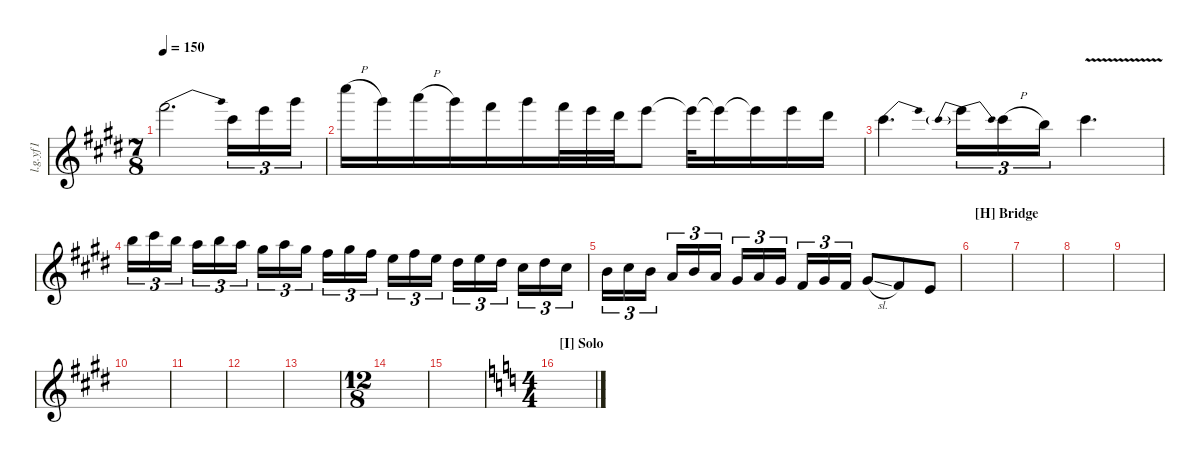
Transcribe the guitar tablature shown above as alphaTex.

\defaultSystemsLayout 4
\hideDynamics
\bracketExtendMode nobrackets
\otherSystemsTrackNameOrientation horizontal
\track ("Lead Guitar Yifeng 1 (by JWP)" "l.g.yf1") {instrument distortionguitar}
\staff {score}
\tuning (E4 B3 G3 D3 A2 E2 A1)
\ts (7 8)
\tempo 150
\clef g2
\ks c#minor
19.2{be (bend 0 0 15 4) acc #}.2{d dy f beam Down} 18.3{acc #}.16{tu (3 2) beam Down} 17.2{acc forcenatural}.16{tu (3 2) beam Down} 16.1{acc #}.16{tu (3 2) beam Down} |
21.1{h acc #}.16{beam Down} 16.1{acc #}.16{beam Down} 17.1{h acc forcenatural}.16{beam Down} 16.1{acc #}.16{beam Down} 19.2{acc #}.16{beam Down} 16.1{acc #}.16{beam Down} 19.2{acc #}.32{beam Down} 17.2{acc forcenatural}.32{beam Down} 16.2{acc #}.32{beam Down} 17.2{acc forcenatural}.8{beam Down} 17.2{t acc forcenatural}.32{beam Down} 17.2{t acc forcenatural}.16{beam Down} 17.2{t acc forcenatural}.16{beam Down} 17.2{acc forcenatural}.16{beam Down} 16.2{acc #}.16{beam Down} |
18.3{be (bend 0 0 15 6) acc #}.4{d beam Down} 18.3{be (prebendrelease 0 6 30 0)}.16{tu (3 2) beam Down} 18.3{h acc #}.16{tu (3 2) beam Down} 16.3{acc forcenatural}.16{tu (3 2) beam Down} 18.3{v acc #}.4{d beam Down} |
16.3{acc forcenatural}.16{tu (3 2) beam Down} 18.3{acc #}.16{tu (3 2) beam Down} 16.3{acc forcenatural}.16{tu (3 2) beam Down} 14.3{acc forcenatural}.16{tu (3 2) beam Down} 16.3{acc forcenatural}.16{tu (3 2) beam Down} 14.3{acc forcenatural}.16{tu (3 2) beam Down} 13.3{acc #}.16{tu (3 2) beam Down} 14.3{acc forcenatural}.16{tu (3 2) beam Down} 13.3{acc #}.16{tu (3 2) beam Down} 11.3{acc #}.16{tu (3 2) beam Down} 13.3{acc #}.16{tu (3 2) beam Down} 11.3{acc #}.16{tu (3 2) beam Down} 9.3{acc forcenatural}.16{tu (3 2) beam Down} 11.3{acc #}.16{tu (3 2) beam Down} 9.3{acc forcenatural}.16{tu (3 2) beam Down} 8.3{acc #}.16{tu (3 2) beam Down} 9.3{acc forcenatural}.16{tu (3 2) beam Down} 8.3{acc #}.16{tu (3 2) beam Down} 6.3{acc #}.16{tu (3 2) beam Down} 8.3{acc #}.16{tu (3 2) beam Down} 6.3{acc #}.16{tu (3 2) beam Down} |
9.4{acc forcenatural}.16{tu (3 2) beam Down} 6.3{acc #}.16{tu (3 2) beam Down} 9.4{acc forcenatural}.16{tu (3 2) beam Down} 7.4{acc forcenatural}.16{tu (3 2) beam Up} 9.4{acc forcenatural}.16{tu (3 2) beam Up} 7.4{acc forcenatural}.16{tu (3 2) beam Up} 6.4{acc #}.16{tu (3 2) beam Up} 7.4{acc forcenatural}.16{tu (3 2) beam Up} 6.4{acc #}.16{tu (3 2) beam Up} 9.5{acc #}.16{tu (3 2) beam Up} 6.4{acc #}.16{tu (3 2) beam Up} 9.5{acc #}.16{tu (3 2) beam Up} 11.5{sl acc #}.8{beam Up} 9.5{acc #}.8{beam Up} 7.5{acc forcenatural}.8{beam Up} |
\section ("H" "Bridge")
|
|
|
|
|
|
|
|
\ts (12 8)
\beaming (8 3 3 3 3)
|
|
\ts (4 4)
\beaming (8 2 2 2 2)
\section ("I" "Solo")
\ks c
